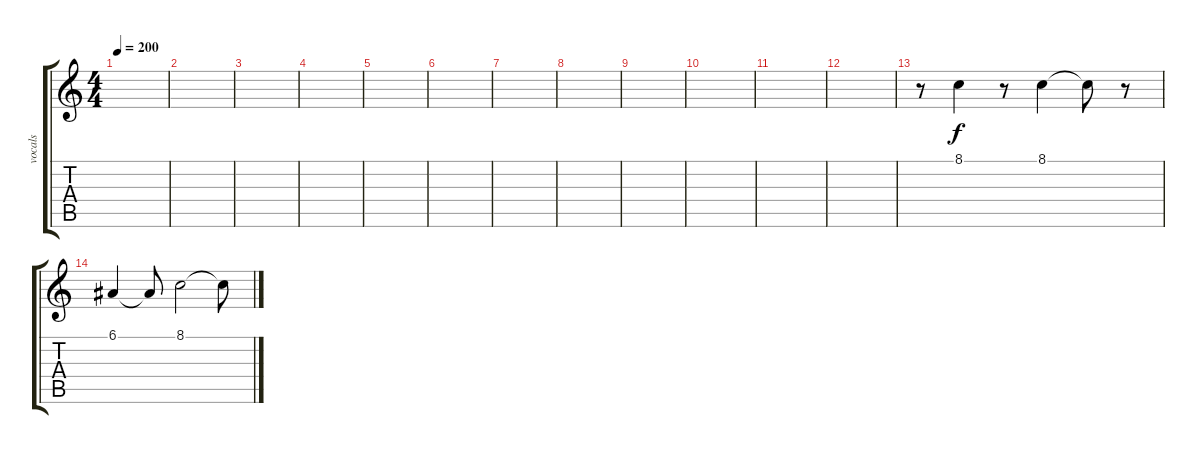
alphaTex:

\track ("vocals" "vocals") {instrument ocarina}
\staff {score tabs}
\tuning (E4 B3 G3 D3 A2 E2) {hide}
\ts (4 4)
\tempo 200
\clef g2
\ks c
|
|
|
|
|
|
|
|
|
|
|
|
r.8 8.1.4 r.8 8.1.4 8.1{t}.8 r.8 |
6.1.4 6.1{t}.8 8.1.2 8.1{t}.8
